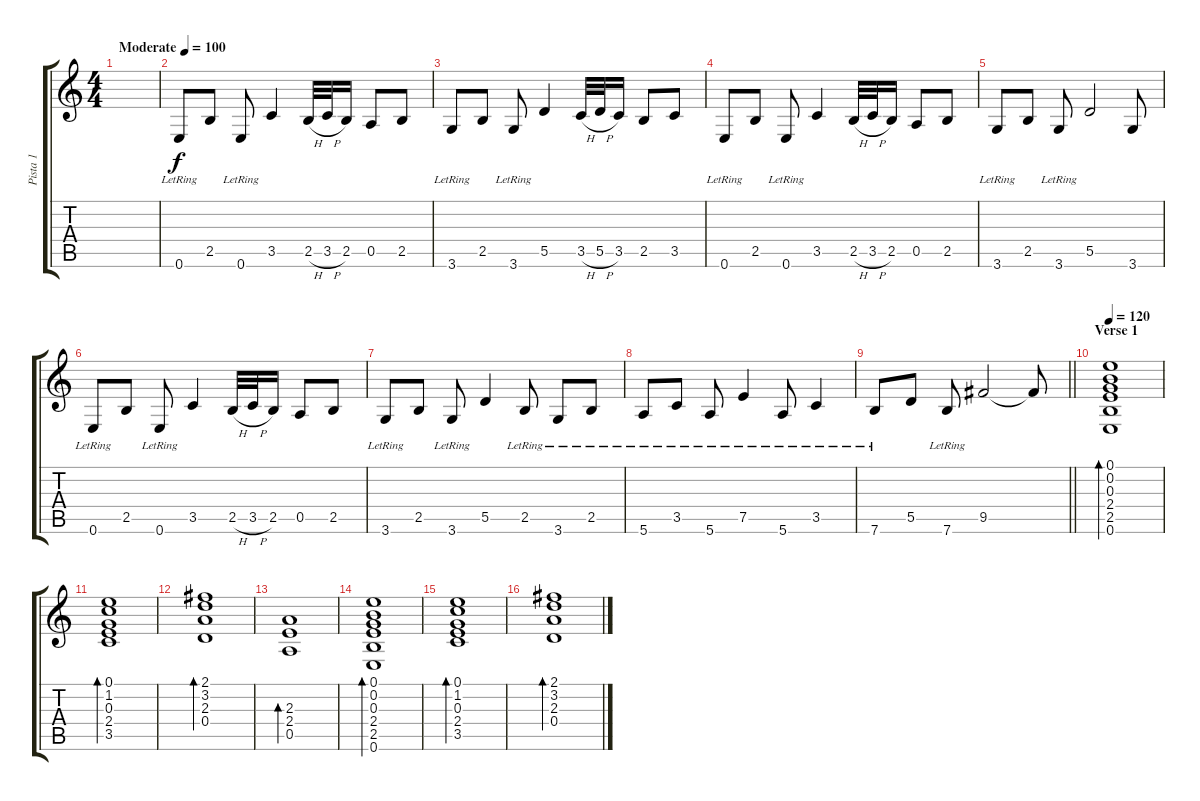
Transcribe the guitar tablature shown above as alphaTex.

\track ("Pista 1" "Pista 1") {instrument electricguitarclean}
\staff {score tabs}
\tuning (E4 B3 G3 D3 A2 E2) {hide}
\ts (4 4)
\tempo (100 "Moderate")
\clef g2
\ks c
|
0.6{lr}.8 2.5.8 0.6{lr}.8 3.5.4 2.5{h}.32 3.5{h}.32 2.5.16 0.5.8 2.5.8 |
3.6{lr}.8 2.5.8 3.6{lr}.8 5.5.4 3.5{h}.32 5.5{h}.32 3.5.16 2.5.8 3.5.8 |
0.6{lr}.8 2.5.8 0.6{lr}.8 3.5.4 2.5{h}.32 3.5{h}.32 2.5.16 0.5.8 2.5.8 |
3.6{lr}.8 2.5.8 3.6{lr}.8 5.5.2 3.6.8 |
0.6{lr}.8 2.5.8 0.6{lr}.8 3.5.4 2.5{h}.32 3.5{h}.32 2.5.16 0.5.8 2.5.8 |
3.6{lr}.8 2.5.8 3.6{lr}.8 5.5.4 2.5{lr}.8 3.6{lr}.8 2.5{lr}.8 |
5.6{lr}.8 3.5{lr}.8 5.6{lr}.8 7.5{lr}.4 5.6{lr}.8 3.5{lr}.4 |
\barLineRight lightlight
7.6{lr}.8 5.5.8 7.6{lr}.8 9.5.2 9.5{t}.8 |
\section ("" "Verse 1")
\tempo 120
(0.1 0.2 0.3 2.4 2.5 0.6).1{bd 60} |
(0.1 1.2 0.3 2.4 3.5).1{bd 60} |
(2.1 3.2 2.3 0.4).1{bd 60} |
(2.3 2.4 0.5).1{bd 60} |
(0.1 0.2 0.3 2.4 2.5 0.6).1{bd 60} |
(0.1 1.2 0.3 2.4 3.5).1{bd 60} |
(2.1 3.2 2.3 0.4).1{bd 60}
